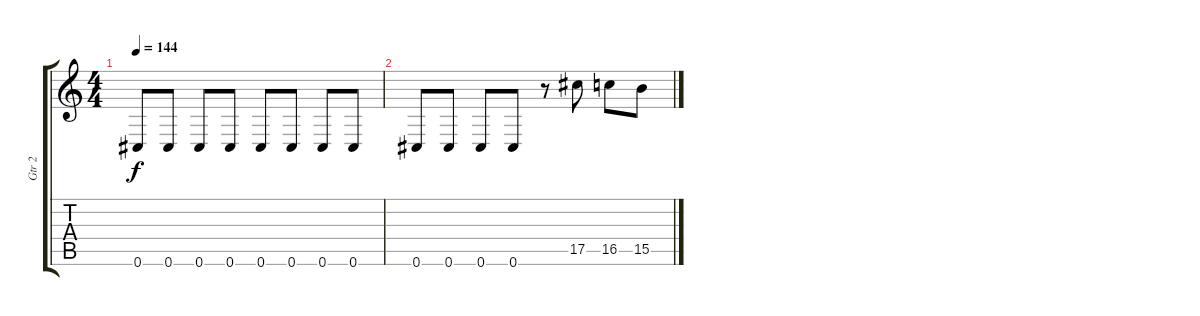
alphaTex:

\track ("Gtr 2" "Gtr 2") {instrument distortionguitar}
\staff {score tabs}
\tuning (Eb4 Bb3 Gb3 Db3 Ab2 Db2) {hide}
\ts (4 4)
\tempo 144
\clef g2
\ks c
0.6.8{dy f} 0.6.8 0.6.8 0.6.8 0.6.8 0.6.8 0.6.8 0.6.8 |
0.6.8 0.6.8 0.6.8 0.6.8 r.8 17.5.8 16.5.8 15.5.8
